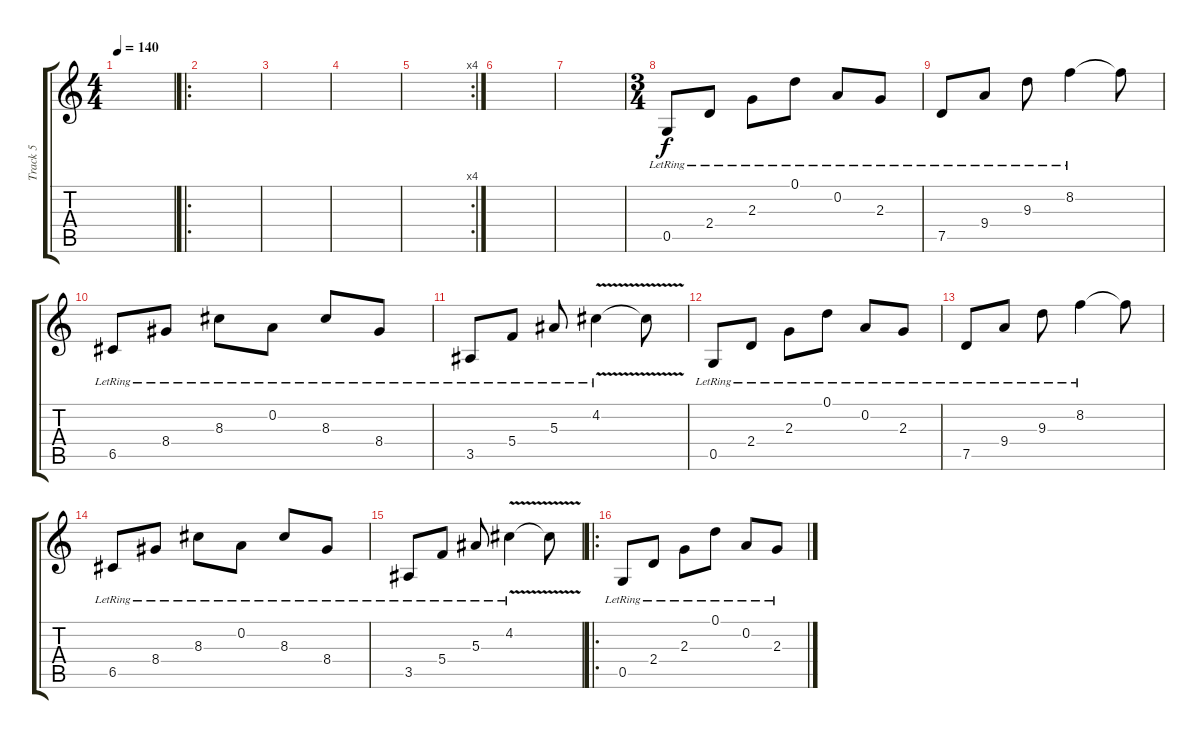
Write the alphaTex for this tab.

\track ("Track 5" "Track 5") {instrument acousticguitarnylon}
\staff {score tabs}
\tuning (D4 A3 F3 C3 G2 D2) {hide}
\ts (4 4)
\tempo 140
\clef g2
\ks c
|
\ro
|
|
|
\rc 4
|
|
|
\ts (3 4)
0.5{lr}.8 2.4{lr}.8 2.3{lr}.8 0.1{lr}.8 0.2{lr}.8 2.3{lr}.8 |
7.5{lr}.8 9.4{lr}.8 9.3{lr}.8 8.2{lr}.4 8.2{t}.8 |
6.5{lr}.8 8.4{lr}.8 8.3{lr}.8 0.2{lr}.8 8.3{lr}.8 8.4{lr}.8 |
3.5{lr}.8 5.4{lr}.8 5.3{lr}.8 4.2{v lr}.4 4.2{t}.8 |
0.5{lr}.8 2.4{lr}.8 2.3{lr}.8 0.1{lr}.8 0.2{lr}.8 2.3{lr}.8 |
7.5{lr}.8 9.4{lr}.8 9.3{lr}.8 8.2{lr}.4 8.2{t}.8 |
6.5{lr}.8 8.4{lr}.8 8.3{lr}.8 0.2{lr}.8 8.3{lr}.8 8.4{lr}.8 |
3.5{lr}.8 5.4{lr}.8 5.3{lr}.8 4.2{v lr}.4 4.2{t}.8 |
\ro
0.5{lr}.8 2.4{lr}.8 2.3{lr}.8 0.1{lr}.8 0.2{lr}.8 2.3{lr}.8
